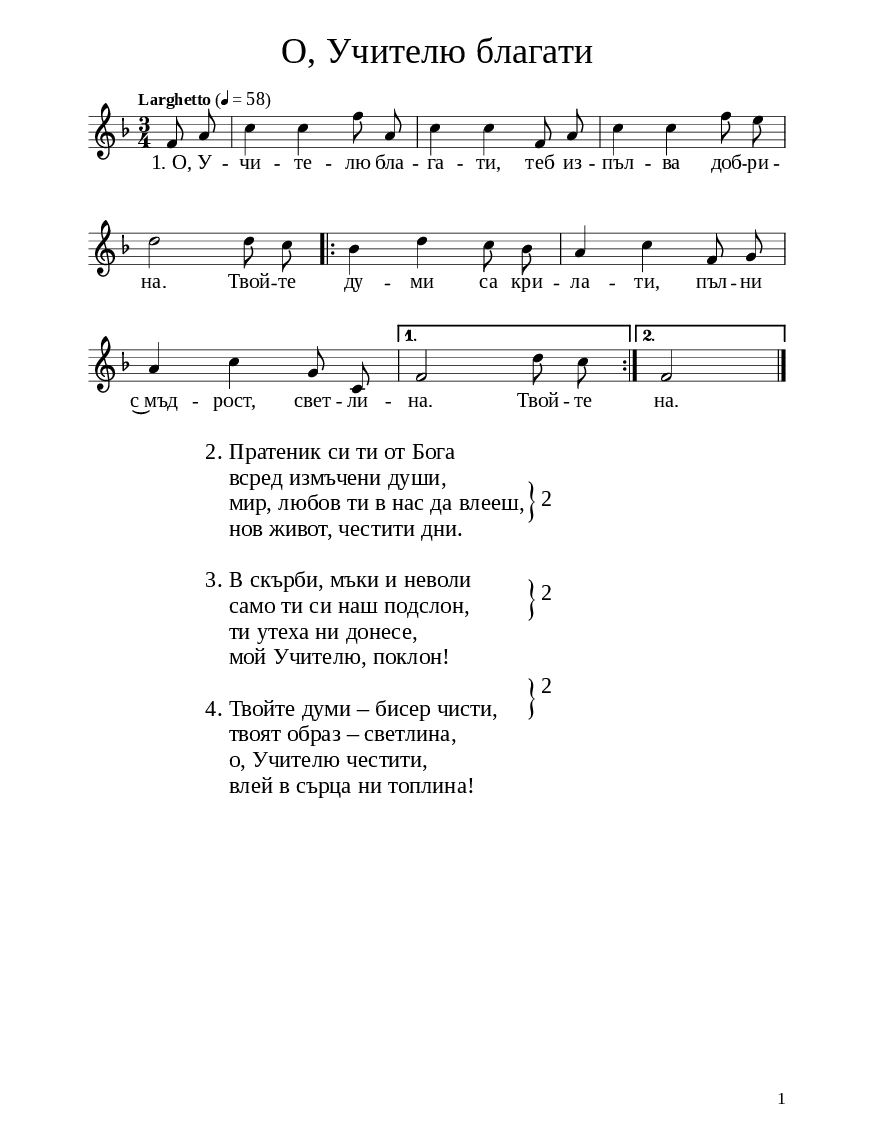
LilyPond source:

\version "2.24.3"

% include paper part and global functions
\include "include/globals.ily"

"rightBraces051" = \markup {
  \column {
    % repeat braces
    \translate #'(0 . -5.5 )
    \right-brace #20

    \translate #'(0 . -10.0 )
    \right-brace #20

    \translate #'(0 . -10.0 )
    \right-brace #20
  }
  \column {
    % repeat numbers
    \translate #'(0 . -6.1 )
    2

    \translate #'(0 . -12.0 )
    2

    \translate #'(0 . -12.0 )
    2
  }
}

\bookpart {
  \label #'ref051
  \tocItem \markup "О, Учителю благати"
  \include "include/bookpart-paper.ily"
  \score {
    \include "include/score-layout.ily"

    \new Voice \absolute  {
      \clef treble
      \key f \major
      \time 3/4
      \tempoFunc "Larghetto" 4 "58"
      \partial 4
      \autoBeamOff
      f'8 a' c''4 c'' f''8 a' | c''4 c'' f'8 a' | c''4 c'' f''8 e'' \break
      d''2 d''8 c'' \repeat volta 2 {
        | bes'4 d'' c''8 bes' | a'4 c'' f'8 g' \break |
        a'4 c'' g'8 c'8 |
      } \alternative { { f'2 d''8 c''  | } { f'2 \break } } \bar "|."
    }

    \addlyrics {
      "1. О," У -- чи -- те -- лю бла -- га -- ти, теб из -- пъл -- ва доб -- ри --
      на. Твой -- те ду -- ми са кри -- ла -- ти, пъл -- ни
      с~мъд -- рост, свет -- ли -- на. Твой -- те на.
    }

    \header {
      title = \titleFunc #'ref_desc_2 "О, Учителю благати" "O, Učitelju blagati "
    }

    \midi{}

  } % score

  \markup \abs-fontsize #11 {
    \hspace #15
    \override #`(baseline-skip . ,bgCoupletBaselineSkip)
    \column {
      \line {   2. Пратеник си ти от Бога}

      \line {   "   "всред измъчени души,}

      \line {   "   "мир, любов ти в нас да влееш,}

      \line {   "   "нов живот, честити дни.}

      \line {   "   "}

      \line {   3. В скърби, мъки и неволи }

      \line {   "   "само ти си наш подслон,}

      \line {   "   "ти утеха ни донесе,}

      \line {   "   "мой Учителю, поклон!}

      \line {   "   "}

      \line {   4. Твойте думи – бисер чисти,}

      \line {   "   "твоят образ – светлина,}

      \line {   "   "о, Учителю честити,}

      \line {   "   "влей в сърца ни топлина!}
    }\"rightBraces051"

  } % markup


} % bookpart
